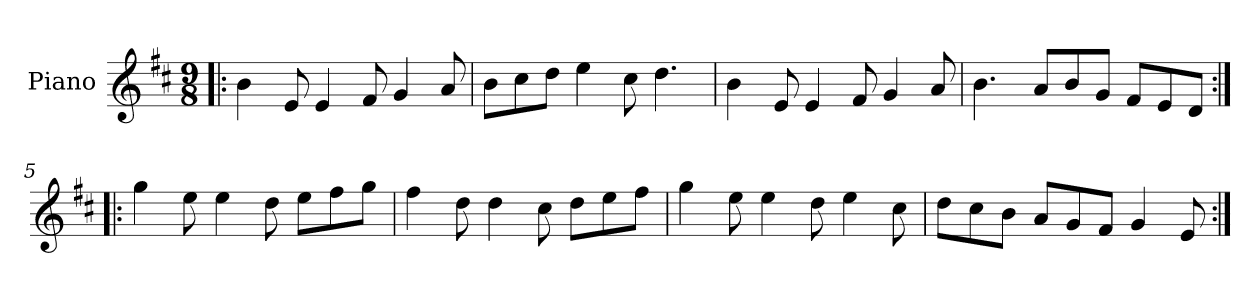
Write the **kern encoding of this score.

**kern
*part1
*staff1
*I"Piano
*I'Pno
*clefG2
*k[f#c#]
*E:dor
*M9/8
=1!|:
4b\
8e/
4e/
8f#/
4g/
8a/
=2
8b\L
8cc#\
8dd\J
4ee\
8cc#\
4.dd\
=3
4b\
8e/
4e/
8f#/
4g/
8a/
=4
4.b\
8a/L
8b/
8g/J
8f#/L
8e/
8d/J
=5:|!|:
4gg\
8ee\
4ee\
8dd\
8ee\L
8ff#\
8gg\J
=6
4ff#\
8dd\
4dd\
8cc#\
8dd\L
8ee\
8ff#\J
=7
4gg\
8ee\
4ee\
8dd\
4ee\
8cc#\
=8
8dd\L
8cc#\
8b\J
8a/L
8g/
8f#/J
4g/
8e/
=:|!
*-
